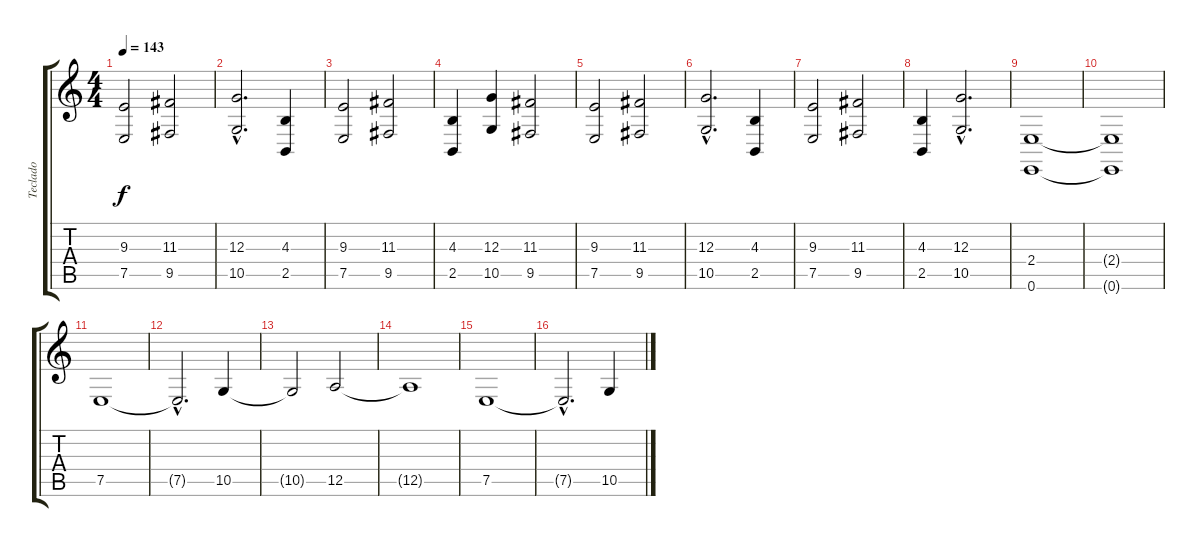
\track ("Teclado" "Teclado") {instrument choiraahs}
\staff {score tabs}
\tuning (E4 B3 G3 D3 A2 E2) {hide}
\ts (4 4)
\tempo 143
\clef g2
\ks c
(9.3 7.5).2{dy f} (11.3 9.5).2 |
(12.3{hac} 10.5{hac}).2{d} (4.3 2.5).4 |
(9.3 7.5).2 (11.3 9.5).2 |
(4.3 2.5).4 (12.3 10.5).4 (11.3 9.5).2 |
(9.3 7.5).2 (11.3 9.5).2 |
(12.3{hac} 10.5{hac}).2{d} (4.3 2.5).4 |
(9.3 7.5).2 (11.3 9.5).2 |
(4.3 2.5).4 (12.3{hac} 10.5{hac}).2{d} |
(2.4 0.6).1 |
(2.4{t} 0.6{t}).1 |
7.5.1 |
7.5{hac t}.2{d} 10.5.4 |
10.5{t}.2 12.5.2 |
12.5{t}.1 |
7.5.1 |
7.5{hac t}.2{d} 10.5.4
